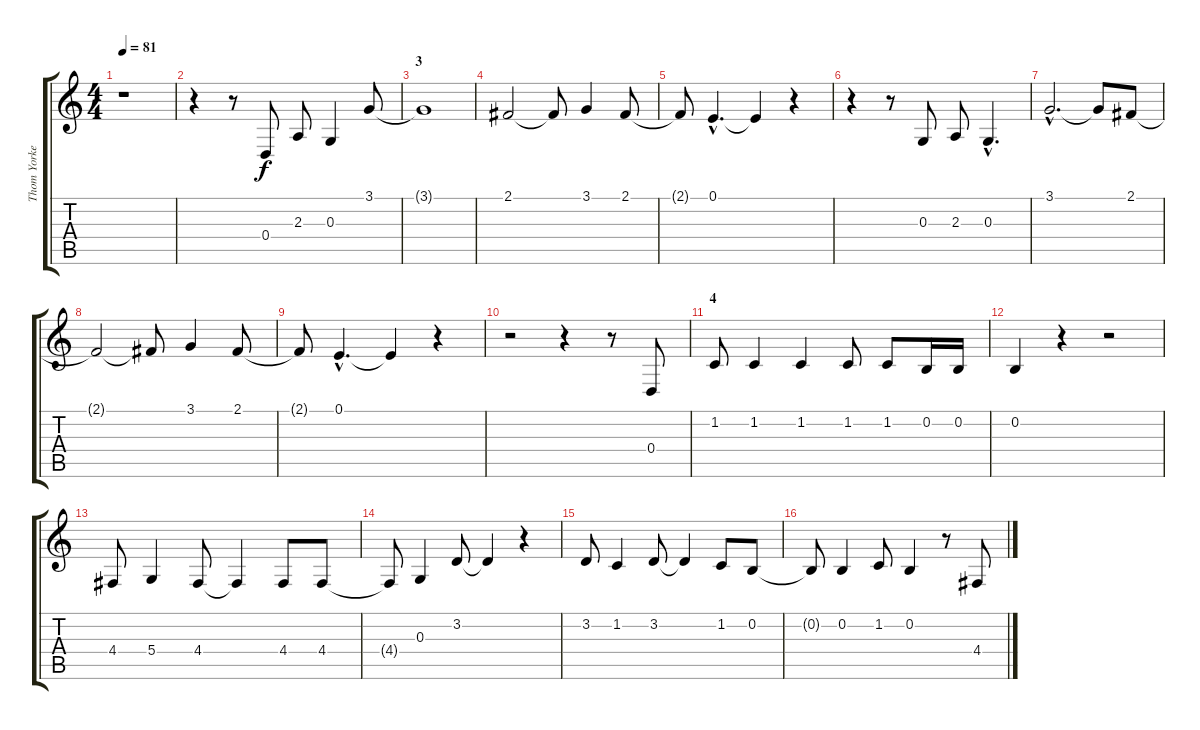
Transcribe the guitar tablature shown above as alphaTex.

\track ("Thom Yorke (vox)" "Thom Yorke") {instrument synthvoice}
\staff {score tabs}
\tuning (E4 B3 G3 D3 A2 E2) {hide}
\ts (4 4)
\tempo 81
\clef g2
\ks c
r.1{dy f} |
r.4 r.8 0.4.8 2.3.8 0.3.4 3.1.8 |
\section ("" "3")
3.1{t}.1 |
2.1.2 2.1{t}.8 3.1.4 2.1.8 |
2.1{t}.8 0.1{hac}.4{d} 0.1{t}.4 r.4 |
r.4 r.8 0.3.8 2.3.8 0.3{hac}.4{d} |
3.1{hac}.2{d} 3.1{t}.8 2.1.8 |
2.1{t}.2 2.1{t}.8 3.1.4 2.1.8 |
2.1{t}.8 0.1{hac}.4{d} 0.1{t}.4 r.4 |
r.2 r.4 r.8 0.4.8 |
\section ("" "4")
1.2.8 1.2.4 1.2.4 1.2.8 1.2.8 0.2.16 0.2.16 |
0.2.4 r.4 r.2 |
4.4.8 5.4.4 4.4.8 4.4{t}.4 4.4.8 4.4.8 |
4.4{t}.8 0.3.4 3.2.8 3.2{t}.4 r.4 |
3.2.8 1.2.4 3.2.8 3.2{t}.4 1.2.8 0.2.8 |
0.2{t}.8 0.2.4 1.2.8 0.2.4 r.8 4.4.8
